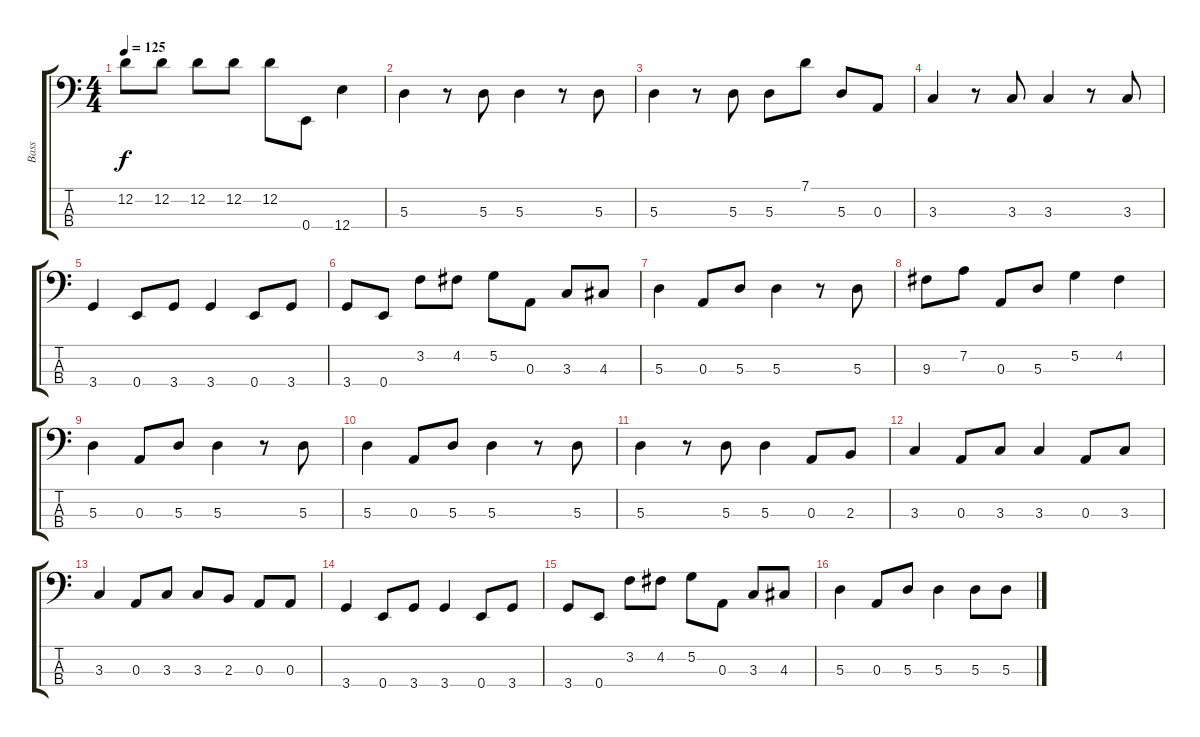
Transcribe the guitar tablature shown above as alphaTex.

\track ("Bass" "Bass") {instrument electricbasspick}
\staff {score tabs}
\tuning (G2 D2 A1 E1) {hide}
\ts (4 4)
\tempo 125
\clef f4
\ks c
12.2.8{dy f} 12.2.8 12.2.8 12.2.8 12.2.8 0.4.8 12.4.4 |
5.3.4 r.8 5.3.8 5.3.4 r.8 5.3.8 |
5.3.4 r.8 5.3.8 5.3.8 7.1.8 5.3.8 0.3.8 |
3.3.4 r.8 3.3.8 3.3.4 r.8 3.3.8 |
3.4.4 0.4.8 3.4.8 3.4.4 0.4.8 3.4.8 |
3.4.8 0.4.8 3.2.8 4.2.8 5.2.8 0.3.8 3.3.8 4.3.8 |
5.3.4 0.3.8 5.3.8 5.3.4 r.8 5.3.8 |
9.3.8 7.2.8 0.3.8 5.3.8 5.2.4 4.2.4 |
5.3.4 0.3.8 5.3.8 5.3.4 r.8 5.3.8 |
5.3.4 0.3.8 5.3.8 5.3.4 r.8 5.3.8 |
5.3.4 r.8 5.3.8 5.3.4 0.3.8 2.3.8 |
3.3.4 0.3.8 3.3.8 3.3.4 0.3.8 3.3.8 |
3.3.4 0.3.8 3.3.8 3.3.8 2.3.8 0.3.8 0.3.8 |
3.4.4 0.4.8 3.4.8 3.4.4 0.4.8 3.4.8 |
3.4.8 0.4.8 3.2.8 4.2.8 5.2.8 0.3.8 3.3.8 4.3.8 |
5.3.4 0.3.8 5.3.8 5.3.4 5.3.8 5.3.8
